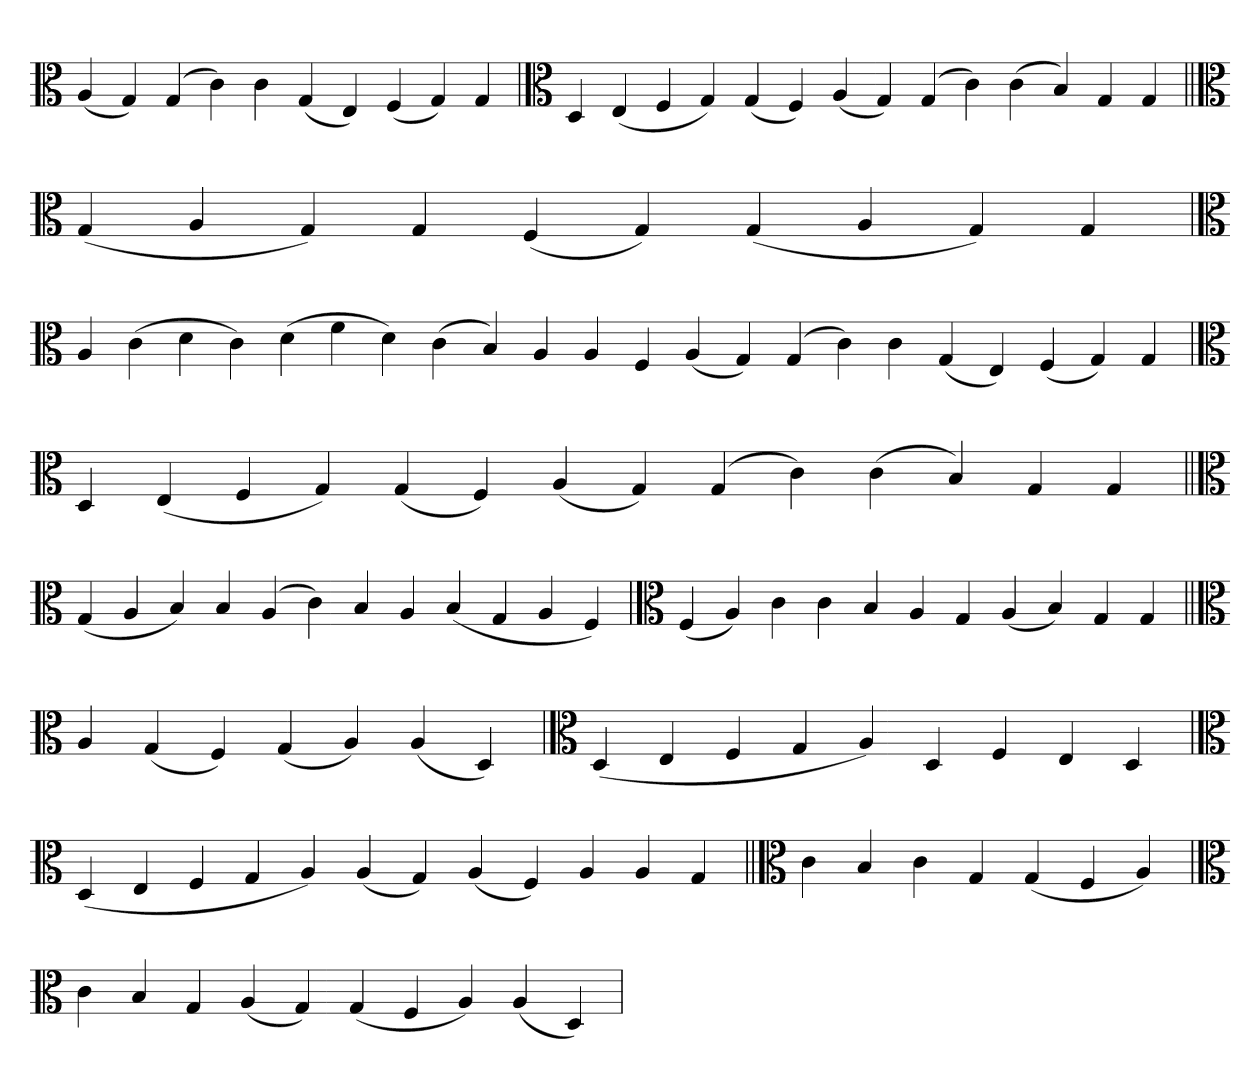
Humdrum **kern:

**kern
*part1
*staff1
*clefC3
=
(4A
4G)
(4G
4c)
4c
(4G
4E)
(4F
4G)
4G
='
*clefC3
4D
(4E
4F
4G)
(4G
4F)
(4A
4G)
(4G
4c)
(4c
4B)
4G
4G
=||
*clefC3
(4G
4A
4G)
4G
(4F
4G)
(4G
4A
4G)
4G
=`
*clefC3
4A
(4c
4d
4c)
(4d
4f
4d)
(4c
4B)
4A
4A
4F
(4A
4G)
(4G
4c)
4c
(4G
4E)
(4F
4G)
4G
='
*clefC3
4D
(4E
4F
4G)
(4G
4F)
(4A
4G)
(4G
4c)
(4c
4B)
4G
4G
=||
*clefC3
(4G
4A
4B)
4B
(4A
4c)
4B
4A
(4B
4G
4A
4F)
=`
*clefC3
(4F
4A)
4c
4c
4B
4A
4G
(4A
4B)
4G
4G
=||
*clefC3
4A
(4G
4F)
(4G
4A)
(4A
4D)
=`
*clefC3
(4D
4E
4F
4G
4A)
4D
4F
4E
4D
='
*clefC3
(4D
4E
4F
4G
4A)
(4A
4G)
(4A
4F)
4A
4A
4G
=||
*clefC3
4c
4B
4c
4G
(4G
4F
4A)
=`
*clefC3
4c
4B
4G
(4A
4G)
(4G
4F
4A)
(4A
4D)
=`
*-
